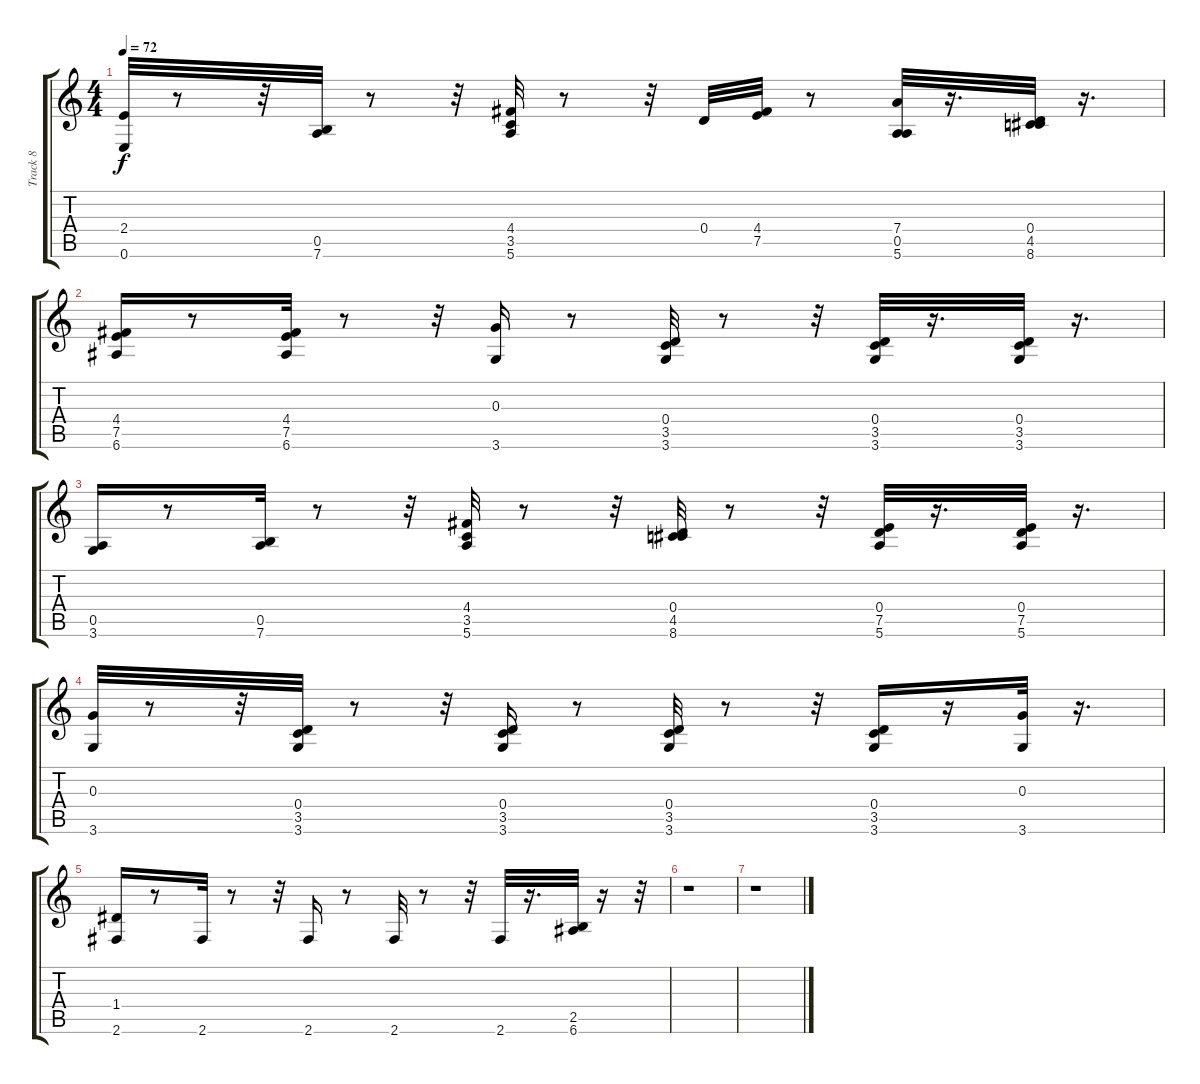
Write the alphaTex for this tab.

\track ("Track 8" "Track 8") {instrument electricguitarclean}
\staff {score tabs}
\tuning (E4 B3 G3 D3 A2 E2) {hide}
\ts (4 4)
\tempo 72
\clef g2
\ks c
(2.4 0.6).32{dy f} r.8 r.32 (0.5 7.6).32 r.8 r.32 (4.4 3.5 5.6).32 r.8 r.32 0.4.32 (4.4 7.5).32 r.8 (7.4 0.5 5.6).32 r.16{d} (0.4 4.5 8.6).32 r.16{d} |
(4.4 7.5 6.6).16 r.8 (4.4 7.5 6.6).32 r.8 r.32 (0.3 3.6).16 r.8 (0.4 3.5 3.6).32 r.8 r.32 (0.4 3.5 3.6).32 r.16{d} (0.4 3.5 3.6).32 r.16{d} |
(0.5 3.6).16 r.8 (0.5 7.6).32 r.8 r.32 (4.4 3.5 5.6).32 r.8 r.32 (0.4 4.5 8.6).32 r.8 r.32 (0.4 7.5 5.6).32 r.16{d} (0.4 7.5 5.6).32 r.16{d} |
(0.3 3.6).32 r.8 r.32 (0.4 3.5 3.6).32 r.8 r.32 (0.4 3.5 3.6).16 r.8 (0.4 3.5 3.6).32 r.8 r.32 (0.4 3.5 3.6).16 r.16 (0.3 3.6).32 r.16{d} |
(1.4 2.6).16 r.8 2.6.32 r.8 r.32 2.6.16 r.8 2.6.32 r.8 r.32 2.6.32 r.16{d} (2.5 6.6).32 r.16 r.32 |
r.1 |
r.1
